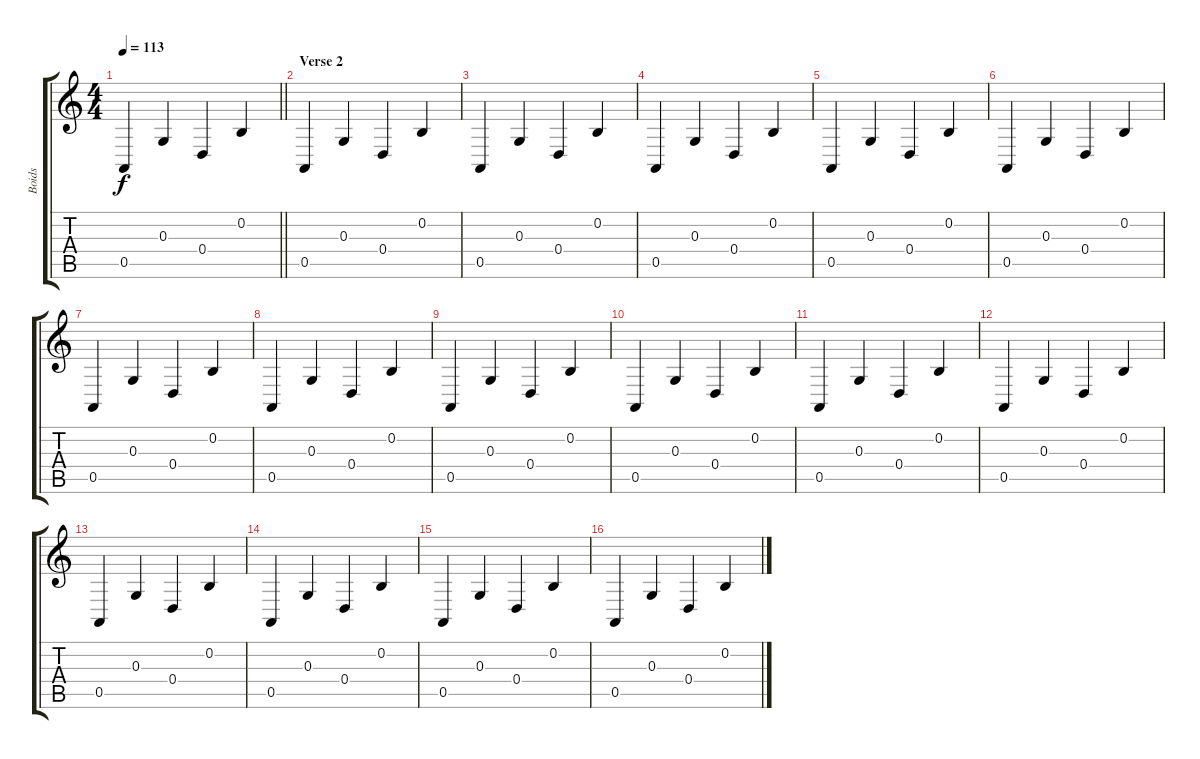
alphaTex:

\track ("Boids" "Boids") {instrument birdtweet}
\staff {score tabs}
\tuning (E4 B3 G3 D3 A2 E2) {hide}
\ts (4 4)
\tempo 113
\clef g2
\barLineRight lightlight
\ks c
0.5.4{dy f} 0.3.4 0.4.4 0.2.4 |
\section ("" "Verse 2")
0.5.4 0.3.4 0.4.4 0.2.4 |
0.5.4 0.3.4 0.4.4 0.2.4 |
0.5.4 0.3.4 0.4.4 0.2.4 |
0.5.4 0.3.4 0.4.4 0.2.4 |
0.5.4 0.3.4 0.4.4 0.2.4 |
0.5.4 0.3.4 0.4.4 0.2.4 |
0.5.4 0.3.4 0.4.4 0.2.4 |
0.5.4 0.3.4 0.4.4 0.2.4 |
0.5.4 0.3.4 0.4.4 0.2.4 |
0.5.4 0.3.4 0.4.4 0.2.4 |
0.5.4 0.3.4 0.4.4 0.2.4 |
0.5.4 0.3.4 0.4.4 0.2.4 |
0.5.4 0.3.4 0.4.4 0.2.4 |
0.5.4 0.3.4 0.4.4 0.2.4 |
0.5.4 0.3.4 0.4.4 0.2.4
